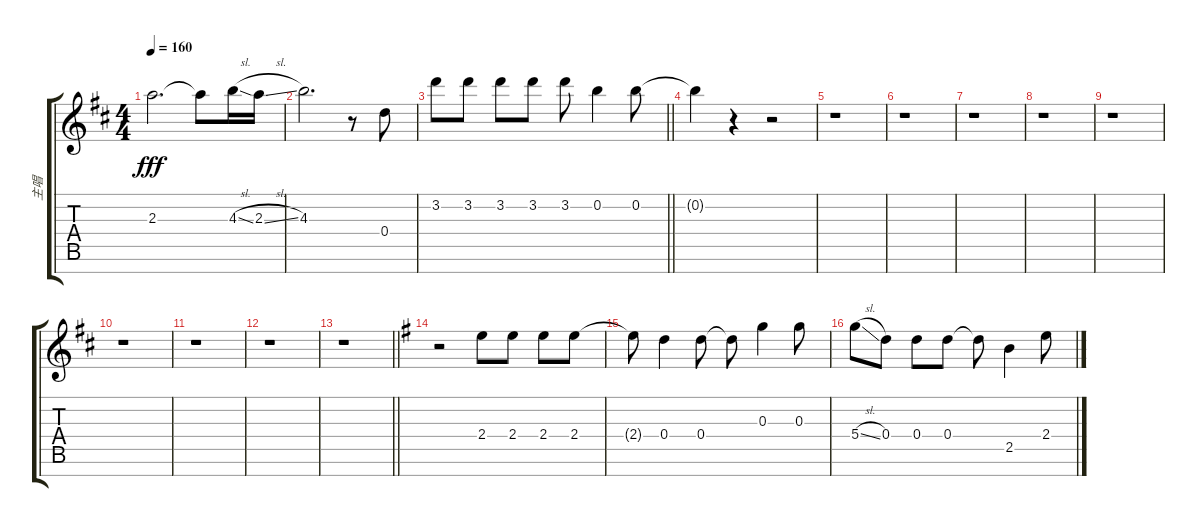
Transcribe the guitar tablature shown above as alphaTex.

\track ("主唱" "主唱") {instrument distortionguitar}
\staff {score tabs}
\tuning (E5 B4 G4 D4 A3 E3 B2) {hide}
\ts (4 4)
\tempo 160
\clef g2
\ks d
2.3{t}.2{d dy fff} 2.3{t}.8 4.3{sl}.16 2.3{sl}.16 |
4.3.2{d} r.8 0.4.8 |
\barLineRight lightlight
3.2.8 3.2.8 3.2.8 3.2.8 3.2.8 0.2.4 0.2.8 |
0.2{t}.4 r.4 r.2 |
r.1 |
r.1 |
r.1 |
r.1 |
r.1 |
r.1 |
r.1 |
r.1 |
\barLineRight lightlight
r.1 |
\ks g
r.2 2.4.8 2.4.8 2.4.8 2.4.8 |
2.4{t}.8 0.4.4 0.4.8 0.4{t}.8 0.3.4 0.3.8 |
5.4{sl}.8 0.4.8 0.4.8 0.4.8 0.4{t}.8 2.5.4 2.4.8
